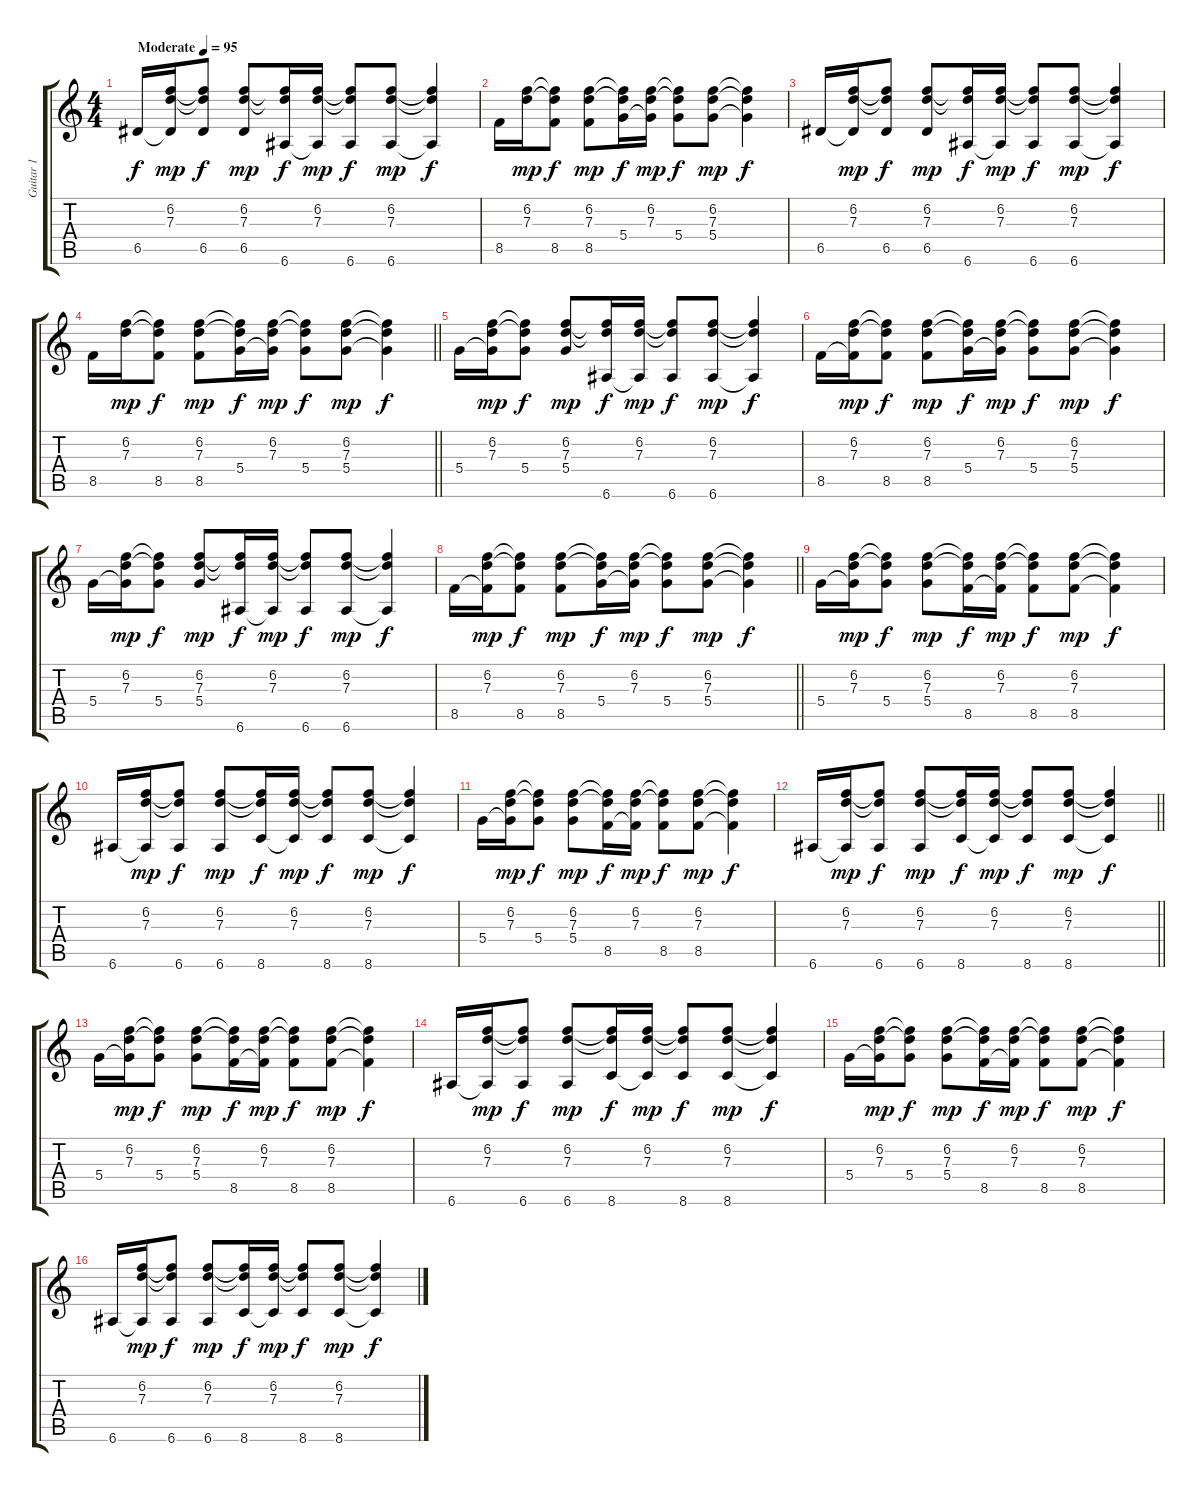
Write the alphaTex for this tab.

\track ("Guitar 1" "Guitar 1") {instrument electricguitarjazz}
\staff {score tabs}
\tuning (E4 B3 G3 D3 A2 E2) {hide}
\ts (4 4)
\tempo (95 "Moderate")
\clef g2
\ks c
6.5.16{dy f instrument electricguitarjazz} (6.2 7.3 6.5{t}).16{dy mp} (6.2{t} 7.3{t} 6.5).8{dy f} (6.2 7.3 6.5).8{dy mp} (6.2{t} 7.3{t} 6.6).16{dy f} (6.2 7.3 6.6{t}).16{dy mp} (6.2{t} 7.3{t} 6.6).8{dy f} (6.2 7.3 6.6).8{dy mp} (6.2{t} 7.3{t} 6.6{t}).4{dy f} |
8.5.16 (6.2 7.3).16{dy mp} (6.2{t} 7.3{t} 8.5).8{dy f} (6.2 7.3 8.5).8{dy mp} (6.2{t} 7.3{t} 5.4).16{dy f} (6.2 7.3 5.4{t}).16{dy mp} (6.2{t} 7.3{t} 5.4).8{dy f} (6.2 7.3 5.4).8{dy mp} (6.2{t} 7.3{t} 5.4{t}).4{dy f} |
6.5.16 (6.2 7.3 6.5{t}).16{dy mp} (6.2{t} 7.3{t} 6.5).8{dy f} (6.2 7.3 6.5).8{dy mp} (6.2{t} 7.3{t} 6.6).16{dy f} (6.2 7.3 6.6{t}).16{dy mp} (6.2{t} 7.3{t} 6.6).8{dy f} (6.2 7.3 6.6).8{dy mp} (6.2{t} 7.3{t} 6.6{t}).4{dy f} |
\barLineRight lightlight
8.5.16 (6.2 7.3).16{dy mp} (6.2{t} 7.3{t} 8.5).8{dy f} (6.2 7.3 8.5).8{dy mp} (6.2{t} 7.3{t} 5.4).16{dy f} (6.2 7.3 5.4{t}).16{dy mp} (6.2{t} 7.3{t} 5.4).8{dy f} (6.2 7.3 5.4).8{dy mp} (6.2{t} 7.3{t} 5.4{t}).4{dy f} |
5.4.16{volume 3} (6.2 7.3 5.4{t}).16{dy mp} (6.2{t} 7.3{t} 5.4).8{dy f} (6.2 7.3 5.4).8{dy mp} (6.2{t} 7.3{t} 6.6).16{dy f} (6.2 7.3 6.6{t}).16{dy mp} (6.2{t} 7.3{t} 6.6).8{dy f} (6.2 7.3 6.6).8{dy mp} (6.2{t} 7.3{t} 6.6{t}).4{dy f} |
8.5.16 (6.2 7.3 8.5{t}).16{dy mp} (6.2{t} 7.3{t} 8.5).8{dy f} (6.2 7.3 8.5).8{dy mp} (6.2{t} 7.3{t} 5.4).16{dy f} (6.2 7.3 5.4{t}).16{dy mp} (6.2{t} 7.3{t} 5.4).8{dy f} (6.2 7.3 5.4).8{dy mp} (6.2{t} 7.3{t} 5.4{t}).4{dy f} |
5.4.16 (6.2 7.3 5.4{t}).16{dy mp} (6.2{t} 7.3{t} 5.4).8{dy f} (6.2 7.3 5.4).8{dy mp} (6.2{t} 7.3{t} 6.6).16{dy f} (6.2 7.3 6.6{t}).16{dy mp} (6.2{t} 7.3{t} 6.6).8{dy f} (6.2 7.3 6.6).8{dy mp} (6.2{t} 7.3{t} 6.6{t}).4{dy f} |
\barLineRight lightlight
8.5.16 (6.2 7.3 8.5{t}).16{dy mp} (6.2{t} 7.3{t} 8.5).8{dy f} (6.2 7.3 8.5).8{dy mp} (6.2{t} 7.3{t} 5.4).16{dy f} (6.2 7.3 5.4{t}).16{dy mp} (6.2{t} 7.3{t} 5.4).8{dy f} (6.2 7.3 5.4).8{dy mp} (6.2{t} 7.3{t} 5.4{t}).4{dy f} |
5.4.16 (6.2 7.3 5.4{t}).16{dy mp} (6.2{t} 7.3{t} 5.4).8{dy f} (6.2 7.3 5.4).8{dy mp} (6.2{t} 7.3{t} 8.5).16{dy f} (6.2 7.3 8.5{t}).16{dy mp} (6.2{t} 7.3{t} 8.5).8{dy f} (6.2 7.3 8.5).8{dy mp} (6.2{t} 7.3{t} 8.5{t}).4{dy f} |
6.6.16 (6.2 7.3 6.6{t}).16{dy mp} (6.2{t} 7.3{t} 6.6).8{dy f} (6.2 7.3 6.6).8{dy mp} (6.2{t} 7.3{t} 8.6).16{dy f} (6.2 7.3 8.6{t}).16{dy mp} (6.2{t} 7.3{t} 8.6).8{dy f} (6.2 7.3 8.6).8{dy mp} (6.2{t} 7.3{t} 8.6{t}).4{dy f} |
5.4.16 (6.2 7.3 5.4{t}).16{dy mp} (6.2{t} 7.3{t} 5.4).8{dy f} (6.2 7.3 5.4).8{dy mp} (6.2{t} 7.3{t} 8.5).16{dy f} (6.2 7.3 8.5{t}).16{dy mp} (6.2{t} 7.3{t} 8.5).8{dy f} (6.2 7.3 8.5).8{dy mp} (6.2{t} 7.3{t} 8.5{t}).4{dy f} |
\barLineRight lightlight
6.6.16 (6.2 7.3 6.6{t}).16{dy mp} (6.2{t} 7.3{t} 6.6).8{dy f} (6.2 7.3 6.6).8{dy mp} (6.2{t} 7.3{t} 8.6).16{dy f} (6.2 7.3 8.6{t}).16{dy mp} (6.2{t} 7.3{t} 8.6).8{dy f} (6.2 7.3 8.6).8{dy mp} (6.2{t} 7.3{t} 8.6{t}).4{dy f} |
5.4.16 (6.2 7.3 5.4{t}).16{dy mp} (6.2{t} 7.3{t} 5.4).8{dy f} (6.2 7.3 5.4).8{dy mp} (6.2{t} 7.3{t} 8.5).16{dy f} (6.2 7.3 8.5{t}).16{dy mp} (6.2{t} 7.3{t} 8.5).8{dy f} (6.2 7.3 8.5).8{dy mp} (6.2{t} 7.3{t} 8.5{t}).4{dy f} |
6.6.16 (6.2 7.3 6.6{t}).16{dy mp} (6.2{t} 7.3{t} 6.6).8{dy f} (6.2 7.3 6.6).8{dy mp} (6.2{t} 7.3{t} 8.6).16{dy f} (6.2 7.3 8.6{t}).16{dy mp} (6.2{t} 7.3{t} 8.6).8{dy f} (6.2 7.3 8.6).8{dy mp} (6.2{t} 7.3{t} 8.6{t}).4{dy f} |
5.4.16 (6.2 7.3 5.4{t}).16{dy mp} (6.2{t} 7.3{t} 5.4).8{dy f} (6.2 7.3 5.4).8{dy mp} (6.2{t} 7.3{t} 8.5).16{dy f} (6.2 7.3 8.5{t}).16{dy mp} (6.2{t} 7.3{t} 8.5).8{dy f} (6.2 7.3 8.5).8{dy mp} (6.2{t} 7.3{t} 8.5{t}).4{dy f} |
6.6.16 (6.2 7.3 6.6{t}).16{dy mp} (6.2{t} 7.3{t} 6.6).8{dy f} (6.2 7.3 6.6).8{dy mp} (6.2{t} 7.3{t} 8.6).16{dy f} (6.2 7.3 8.6{t}).16{dy mp} (6.2{t} 7.3{t} 8.6).8{dy f} (6.2 7.3 8.6).8{dy mp} (6.2{t} 7.3{t} 8.6{t}).4{dy f}
